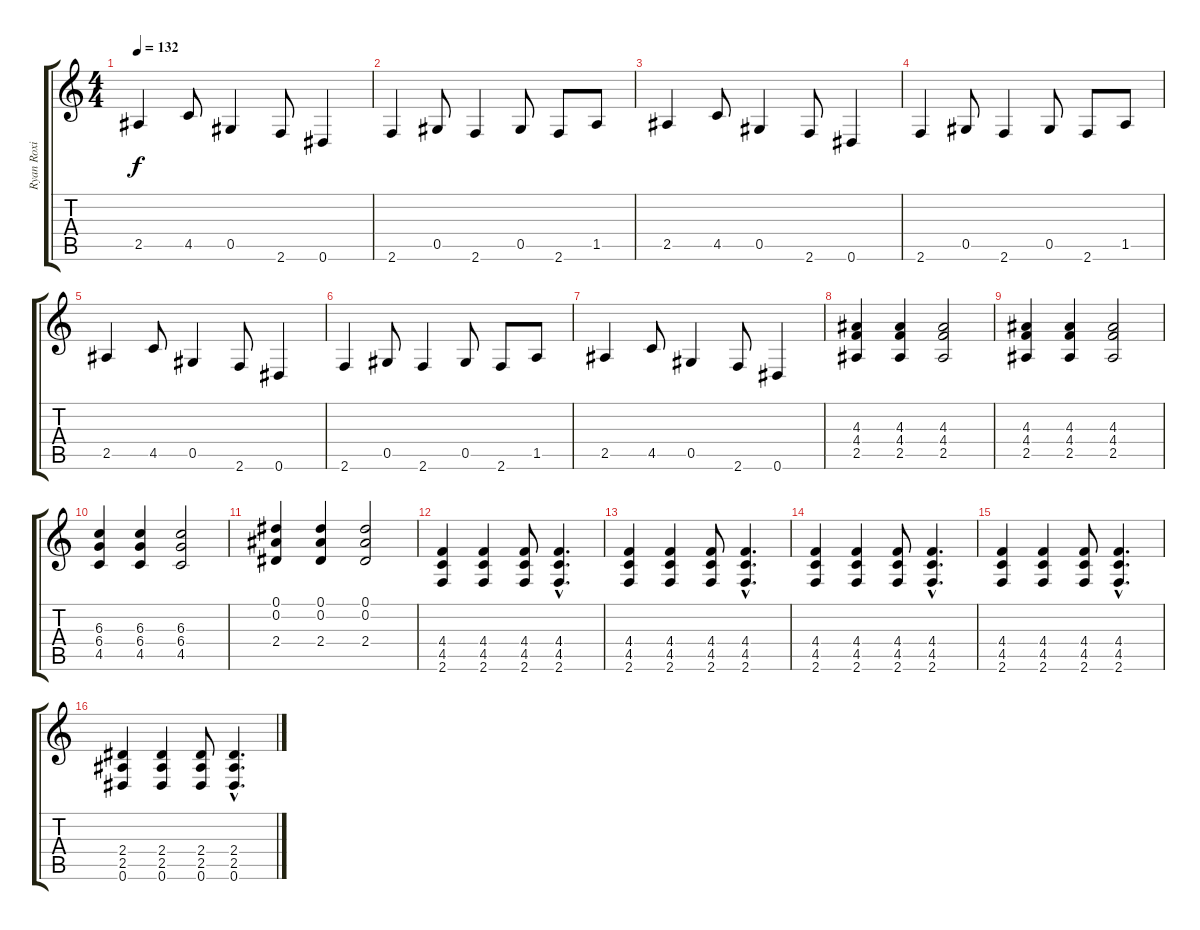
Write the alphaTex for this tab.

\track ("Ryan Roxi" "Ryan Roxi") {instrument distortionguitar}
\staff {score tabs}
\tuning (Eb4 Bb3 Gb3 Db3 Ab2 Eb2) {hide}
\ts (4 4)
\tempo 132
\clef g2
\ks c
2.5.4{dy f} 4.5.8 0.5.4 2.6.8 0.6.4 |
2.6.4 0.5.8 2.6.4 0.5.8 2.6.8 1.5.8 |
2.5.4 4.5.8 0.5.4 2.6.8 0.6.4 |
2.6.4 0.5.8 2.6.4 0.5.8 2.6.8 1.5.8 |
2.5.4 4.5.8 0.5.4 2.6.8 0.6.4 |
2.6.4 0.5.8 2.6.4 0.5.8 2.6.8 1.5.8 |
2.5.4 4.5.8 0.5.4 2.6.8 0.6.4 |
(4.3 4.4 2.5).4 (4.3 4.4 2.5).4 (4.3 4.4 2.5).2 |
(4.3 4.4 2.5).4 (4.3 4.4 2.5).4 (4.3 4.4 2.5).2 |
(6.3 6.4 4.5).4 (6.3 6.4 4.5).4 (6.3 6.4 4.5).2 |
(0.1 0.2 2.4).4 (0.1 0.2 2.4).4 (0.1 0.2 2.4).2 |
(4.4 4.5 2.6).4 (4.4 4.5 2.6).4 (4.4 4.5 2.6).8 (4.4{hac} 4.5{hac} 2.6{hac}).4{d} |
(4.4 4.5 2.6).4 (4.4 4.5 2.6).4 (4.4 4.5 2.6).8 (4.4{hac} 4.5{hac} 2.6{hac}).4{d} |
(4.4 4.5 2.6).4 (4.4 4.5 2.6).4 (4.4 4.5 2.6).8 (4.4{hac} 4.5{hac} 2.6{hac}).4{d} |
(4.4 4.5 2.6).4 (4.4 4.5 2.6).4 (4.4 4.5 2.6).8 (4.4{hac} 4.5{hac} 2.6{hac}).4{d} |
(2.4 2.5 0.6).4 (2.4 2.5 0.6).4 (2.4 2.5 0.6).8 (2.4{hac} 2.5{hac} 0.6{hac}).4{d}
